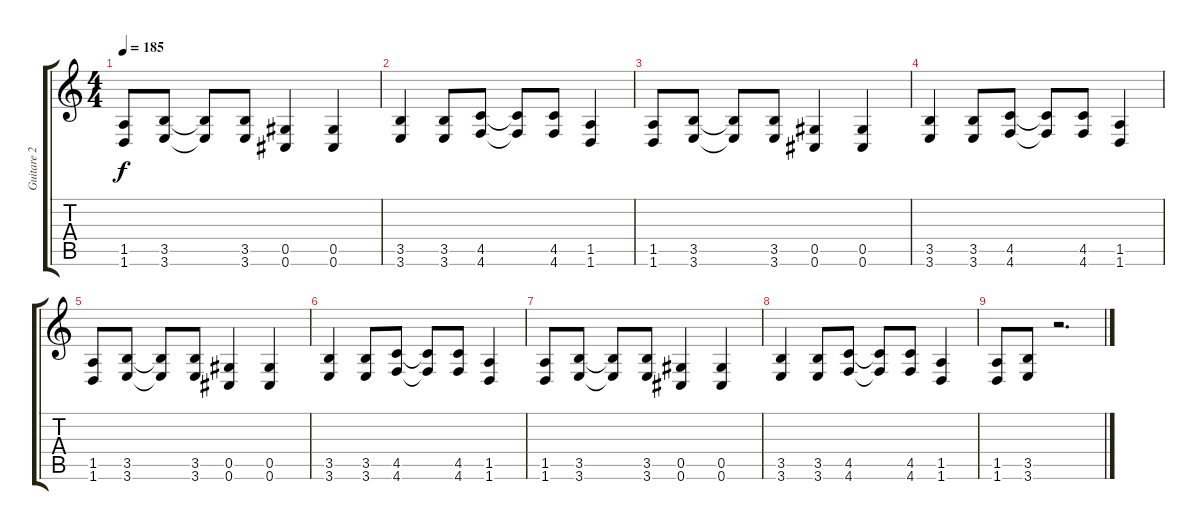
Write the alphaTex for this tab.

\track ("Guitare 2" "Guitare 2") {instrument distortionguitar}
\staff {score tabs}
\tuning (Eb4 Bb3 Gb3 Db3 Ab2 Db2) {hide}
\ts (4 4)
\tempo 185
\clef g2
\ks c
(1.5 1.6).8{dy f} (3.5 3.6).8 (3.5{t} 3.6{t}).8 (3.5 3.6).8 (0.5 0.6).4 (0.5 0.6).4 |
(3.5 3.6).4 (3.5 3.6).8 (4.5 4.6).8 (4.5{t} 4.6{t}).8 (4.5 4.6).8 (1.5 1.6).4 |
(1.5 1.6).8 (3.5 3.6).8 (3.5{t} 3.6{t}).8 (3.5 3.6).8 (0.5 0.6).4 (0.5 0.6).4 |
(3.5 3.6).4 (3.5 3.6).8 (4.5 4.6).8 (4.5{t} 4.6{t}).8 (4.5 4.6).8 (1.5 1.6).4 |
(1.5 1.6).8 (3.5 3.6).8 (3.5{t} 3.6{t}).8 (3.5 3.6).8 (0.5 0.6).4 (0.5 0.6).4 |
(3.5 3.6).4 (3.5 3.6).8 (4.5 4.6).8 (4.5{t} 4.6{t}).8 (4.5 4.6).8 (1.5 1.6).4 |
(1.5 1.6).8 (3.5 3.6).8 (3.5{t} 3.6{t}).8 (3.5 3.6).8 (0.5 0.6).4 (0.5 0.6).4 |
(3.5 3.6).4 (3.5 3.6).8 (4.5 4.6).8 (4.5{t} 4.6{t}).8 (4.5 4.6).8 (1.5 1.6).4 |
(1.5 1.6).8 (3.5 3.6).8 r.2{d}
